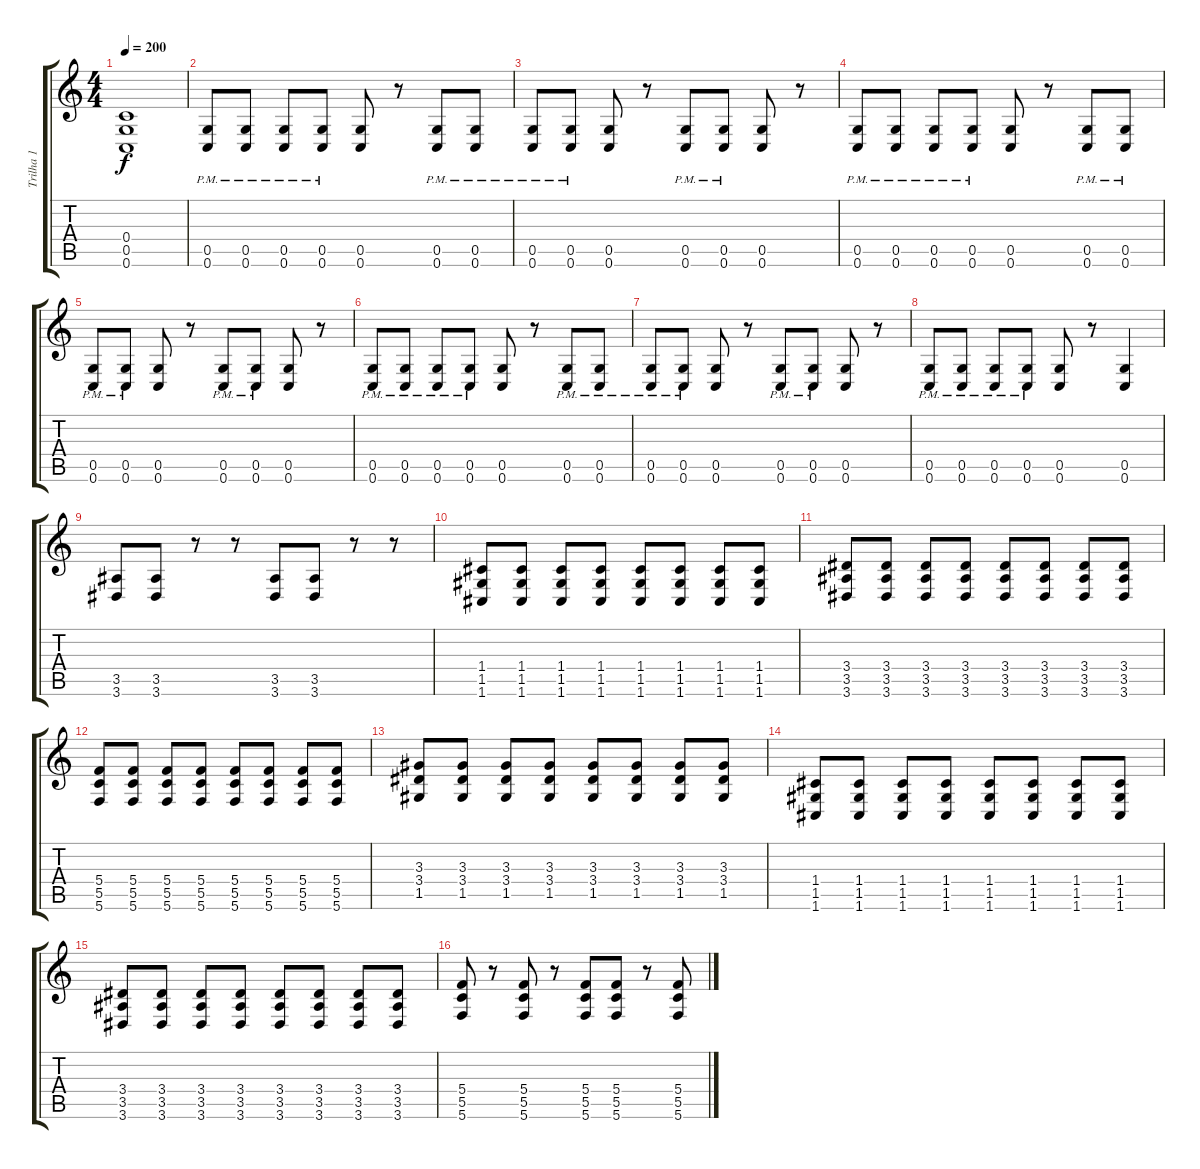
\track ("Trilha 1" "Trilha 1") {instrument overdrivenguitar}
\staff {score tabs}
\tuning (D4 A3 F3 C3 G2 C2) {hide}
\ts (4 4)
\tempo 200
\clef g2
\ks c
(0.4{t} 0.5{t} 0.6{t}).1{dy f} |
(0.5{pm} 0.6{pm}).8 (0.5{pm} 0.6{pm}).8 (0.5{pm} 0.6{pm}).8 (0.5{pm} 0.6{pm}).8 (0.5 0.6).8 r.8 (0.5{pm} 0.6{pm}).8 (0.5{pm} 0.6{pm}).8 |
(0.5{pm} 0.6{pm}).8 (0.5{pm} 0.6{pm}).8 (0.5 0.6).8 r.8 (0.5{pm} 0.6{pm}).8 (0.5{pm} 0.6{pm}).8 (0.5 0.6).8 r.8 |
(0.5{pm} 0.6{pm}).8 (0.5{pm} 0.6{pm}).8 (0.5{pm} 0.6{pm}).8 (0.5{pm} 0.6{pm}).8 (0.5 0.6).8 r.8 (0.5{pm} 0.6{pm}).8 (0.5{pm} 0.6{pm}).8 |
(0.5{pm} 0.6{pm}).8 (0.5{pm} 0.6{pm}).8 (0.5 0.6).8 r.8 (0.5{pm} 0.6{pm}).8 (0.5{pm} 0.6{pm}).8 (0.5 0.6).8 r.8 |
(0.5{pm} 0.6{pm}).8 (0.5{pm} 0.6{pm}).8 (0.5{pm} 0.6{pm}).8 (0.5{pm} 0.6{pm}).8 (0.5 0.6).8 r.8 (0.5{pm} 0.6{pm}).8 (0.5{pm} 0.6{pm}).8 |
(0.5{pm} 0.6{pm}).8 (0.5{pm} 0.6{pm}).8 (0.5 0.6).8 r.8 (0.5{pm} 0.6{pm}).8 (0.5{pm} 0.6{pm}).8 (0.5 0.6).8 r.8 |
(0.5{pm} 0.6{pm}).8 (0.5{pm} 0.6{pm}).8 (0.5{pm} 0.6{pm}).8 (0.5{pm} 0.6{pm}).8 (0.5 0.6).8 r.8 (0.5 0.6).4 |
(3.5 3.6).8 (3.5 3.6).8 r.8 r.8 (3.5 3.6).8 (3.5 3.6).8 r.8 r.8 |
(1.4 1.5 1.6).8 (1.4 1.5 1.6).8 (1.4 1.5 1.6).8 (1.4 1.5 1.6).8 (1.4 1.5 1.6).8 (1.4 1.5 1.6).8 (1.4 1.5 1.6).8 (1.4 1.5 1.6).8 |
(3.4 3.5 3.6).8 (3.4 3.5 3.6).8 (3.4 3.5 3.6).8 (3.4 3.5 3.6).8 (3.4 3.5 3.6).8 (3.4 3.5 3.6).8 (3.4 3.5 3.6).8 (3.4 3.5 3.6).8 |
(5.4 5.5 5.6).8 (5.4 5.5 5.6).8 (5.4 5.5 5.6).8 (5.4 5.5 5.6).8 (5.4 5.5 5.6).8 (5.4 5.5 5.6).8 (5.4 5.5 5.6).8 (5.4 5.5 5.6).8 |
(3.3 3.4 1.5).8 (3.3 3.4 1.5).8 (3.3 3.4 1.5).8 (3.3 3.4 1.5).8 (3.3 3.4 1.5).8 (3.3 3.4 1.5).8 (3.3 3.4 1.5).8 (3.3 3.4 1.5).8 |
(1.4 1.5 1.6).8 (1.4 1.5 1.6).8 (1.4 1.5 1.6).8 (1.4 1.5 1.6).8 (1.4 1.5 1.6).8 (1.4 1.5 1.6).8 (1.4 1.5 1.6).8 (1.4 1.5 1.6).8 |
(3.4 3.5 3.6).8 (3.4 3.5 3.6).8 (3.4 3.5 3.6).8 (3.4 3.5 3.6).8 (3.4 3.5 3.6).8 (3.4 3.5 3.6).8 (3.4 3.5 3.6).8 (3.4 3.5 3.6).8 |
(5.4 5.5 5.6).8 r.8 (5.4 5.5 5.6).8 r.8 (5.4 5.5 5.6).8 (5.4 5.5 5.6).8 r.8 (5.4 5.5 5.6).8
